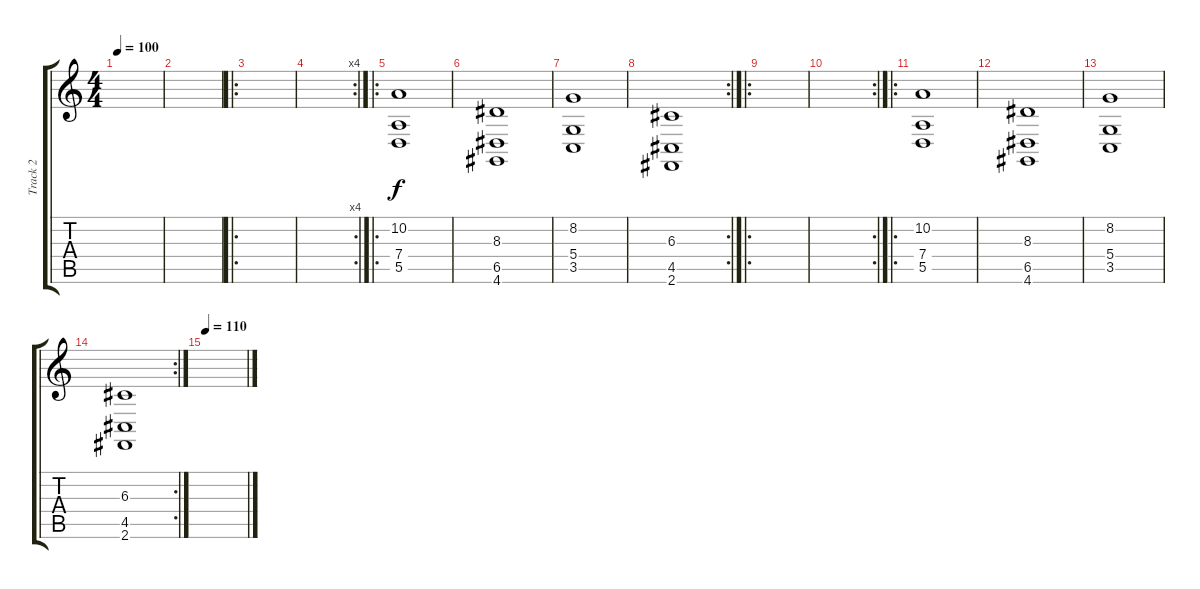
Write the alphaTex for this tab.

\track ("Track 2" "Track 2") {instrument synthstrings1}
\staff {score tabs}
\tuning (E4 B3 G3 D3 A2 E2) {hide}
\ts (4 4)
\tempo 100
\clef g2
\ks c
|
|
\ro
|
\rc 4
|
\ro
(10.2 7.4 5.5).1 |
(8.3 6.5 4.6).1 |
(8.2 5.4 3.5).1 |
\rc 2
(6.3 4.5 2.6).1 |
\ro
|
\rc 2
|
\ro
(10.2 7.4 5.5).1 |
(8.3 6.5 4.6).1 |
(8.2 5.4 3.5).1 |
\rc 2
(6.3 4.5 2.6).1 |
\tempo 110
